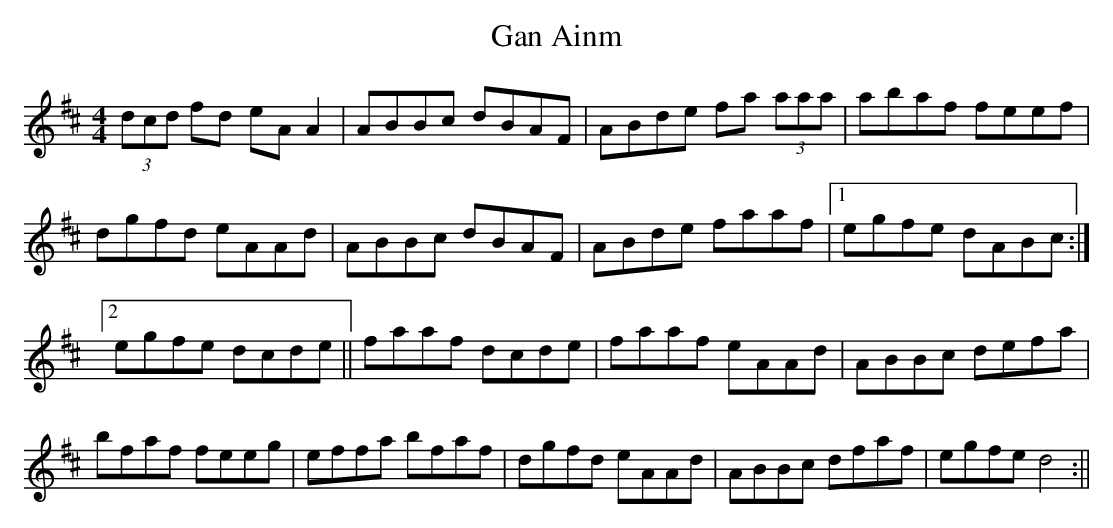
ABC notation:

X:1
T:Gan Ainm
M:4/4
L:1/8
K:D
(3dcd fd eAA2|ABBc dBAF|ABde fa (3aaa|abaf feef|\
dgfd eAAd|ABBc dBAF|ABde faaf|1 egfe dABc:|2 egfe dcde||\
faaf dcde|faaf eAAd|ABBc defa|bfaf feeg|\
effa bfaf|dgfd eAAd|ABBc dfaf|egfe d4:||
